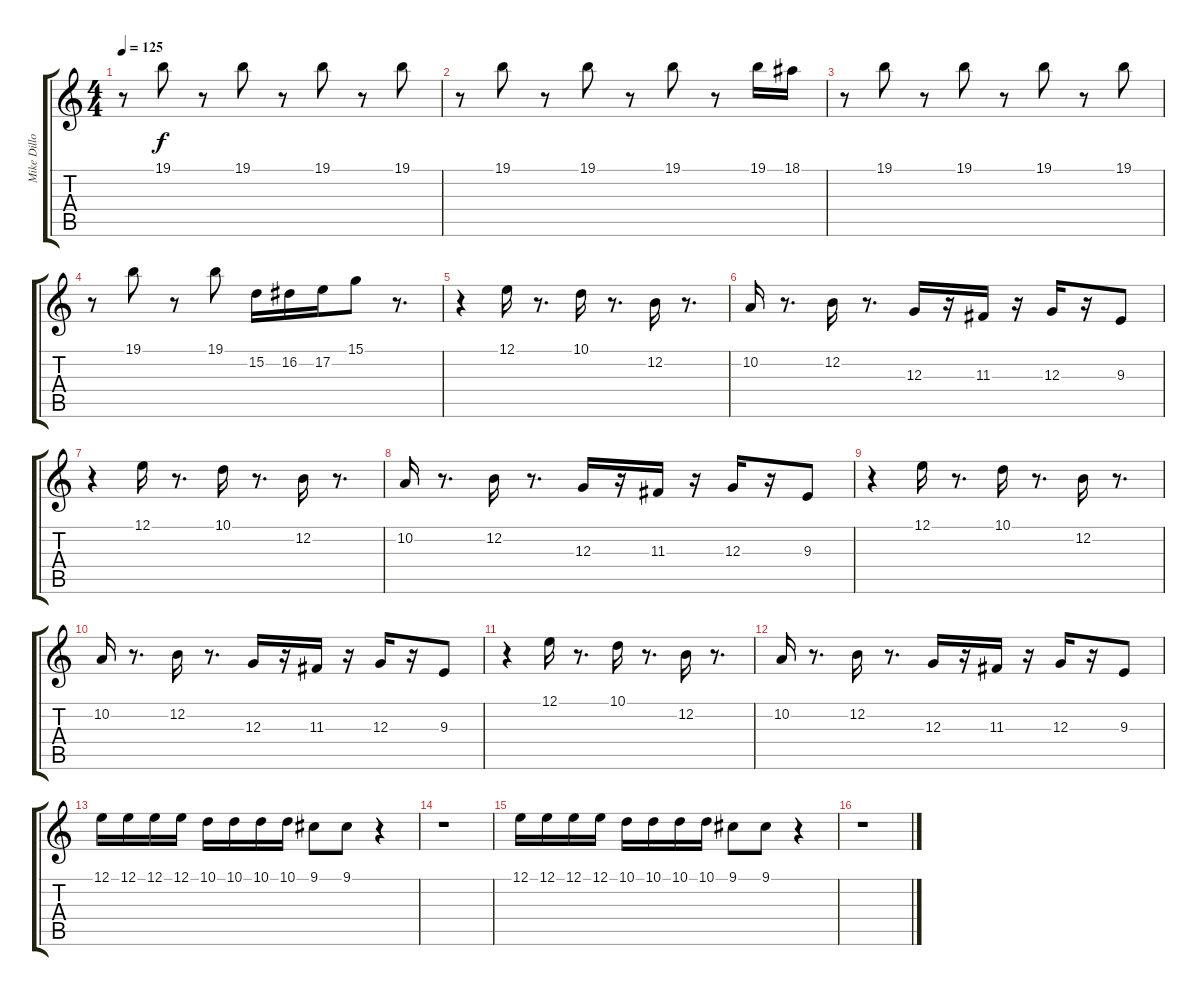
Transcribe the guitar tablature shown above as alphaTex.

\track ("Mike Dillon (Marimba)" "Mike Dillo") {instrument xylophone}
\staff {score tabs}
\tuning (E4 B3 G3 D3 A2 E2) {hide}
\ts (4 4)
\tempo 125
\clef g2
\ks c
r.8{dy f} 19.1.8 r.8 19.1.8 r.8 19.1.8 r.8 19.1.8 |
r.8 19.1.8 r.8 19.1.8 r.8 19.1.8 r.8 19.1.16 18.1.16 |
r.8 19.1.8 r.8 19.1.8 r.8 19.1.8 r.8 19.1.8 |
r.8 19.1.8 r.8 19.1.8 15.2.16 16.2.16 17.2.16 15.1.8 r.8{d} |
r.4 12.1.16 r.8{d} 10.1.16 r.8{d} 12.2.16 r.8{d} |
10.2.16 r.8{d} 12.2.16 r.8{d} 12.3.16 r.16 11.3.16 r.16 12.3.16 r.16 9.3.8 |
r.4 12.1.16 r.8{d} 10.1.16 r.8{d} 12.2.16 r.8{d} |
10.2.16 r.8{d} 12.2.16 r.8{d} 12.3.16 r.16 11.3.16 r.16 12.3.16 r.16 9.3.8 |
r.4 12.1.16 r.8{d} 10.1.16 r.8{d} 12.2.16 r.8{d} |
10.2.16 r.8{d} 12.2.16 r.8{d} 12.3.16 r.16 11.3.16 r.16 12.3.16 r.16 9.3.8 |
r.4 12.1.16 r.8{d} 10.1.16 r.8{d} 12.2.16 r.8{d} |
10.2.16 r.8{d} 12.2.16 r.8{d} 12.3.16 r.16 11.3.16 r.16 12.3.16 r.16 9.3.8 |
12.1.16 12.1.16 12.1.16 12.1.16 10.1.16 10.1.16 10.1.16 10.1.16 9.1.8 9.1.8 r.4 |
r.1 |
12.1.16 12.1.16 12.1.16 12.1.16 10.1.16 10.1.16 10.1.16 10.1.16 9.1.8 9.1.8 r.4 |
r.1
